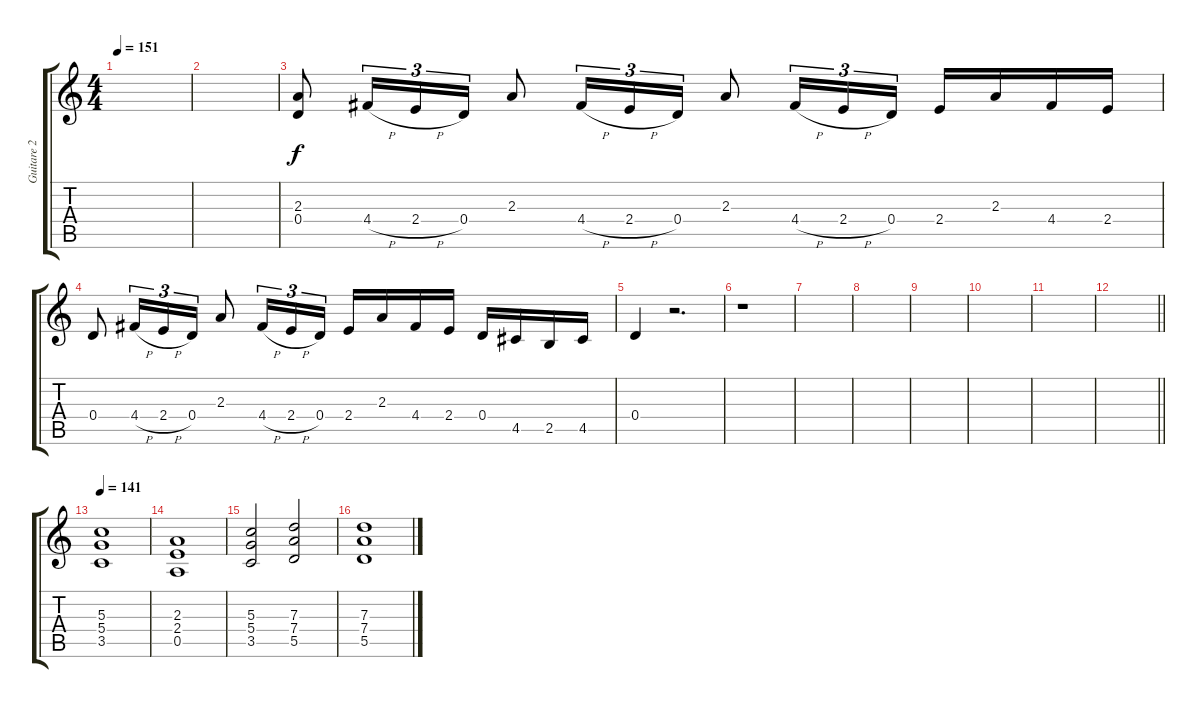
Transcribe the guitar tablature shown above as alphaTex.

\track ("Guitare 2" "Guitare 2") {instrument distortionguitar}
\staff {score tabs}
\tuning (E4 B3 G3 D3 A2 E2) {hide}
\ts (4 4)
\tempo 151
\clef g2
\ks c
|
|
(2.3 0.4).8 4.4{h}.16{tu (3 2)} 2.4{h}.16{tu (3 2)} 0.4.16{tu (3 2)} 2.3.8 4.4{h}.16{tu (3 2)} 2.4{h}.16{tu (3 2)} 0.4.16{tu (3 2)} 2.3.8 4.4{h}.16{tu (3 2)} 2.4{h}.16{tu (3 2)} 0.4.16{tu (3 2)} 2.4.16 2.3.16 4.4.16 2.4.16 |
0.4.8 4.4{h}.16{tu (3 2)} 2.4{h}.16{tu (3 2)} 0.4.16{tu (3 2)} 2.3.8 4.4{h}.16{tu (3 2)} 2.4{h}.16{tu (3 2)} 0.4.16{tu (3 2)} 2.4.16 2.3.16 4.4.16 2.4.16 0.4.16 4.5.16 2.5.16 4.5.16 |
0.4.4 r.2{d} |
r.1 |
|
|
|
|
|
\barLineRight lightlight
|
\tempo 141
(5.3 5.4 3.5).1 |
(2.3 2.4 0.5).1 |
(5.3 5.4 3.5).2 (7.3 7.4 5.5).2 |
(7.3 7.4 5.5).1
